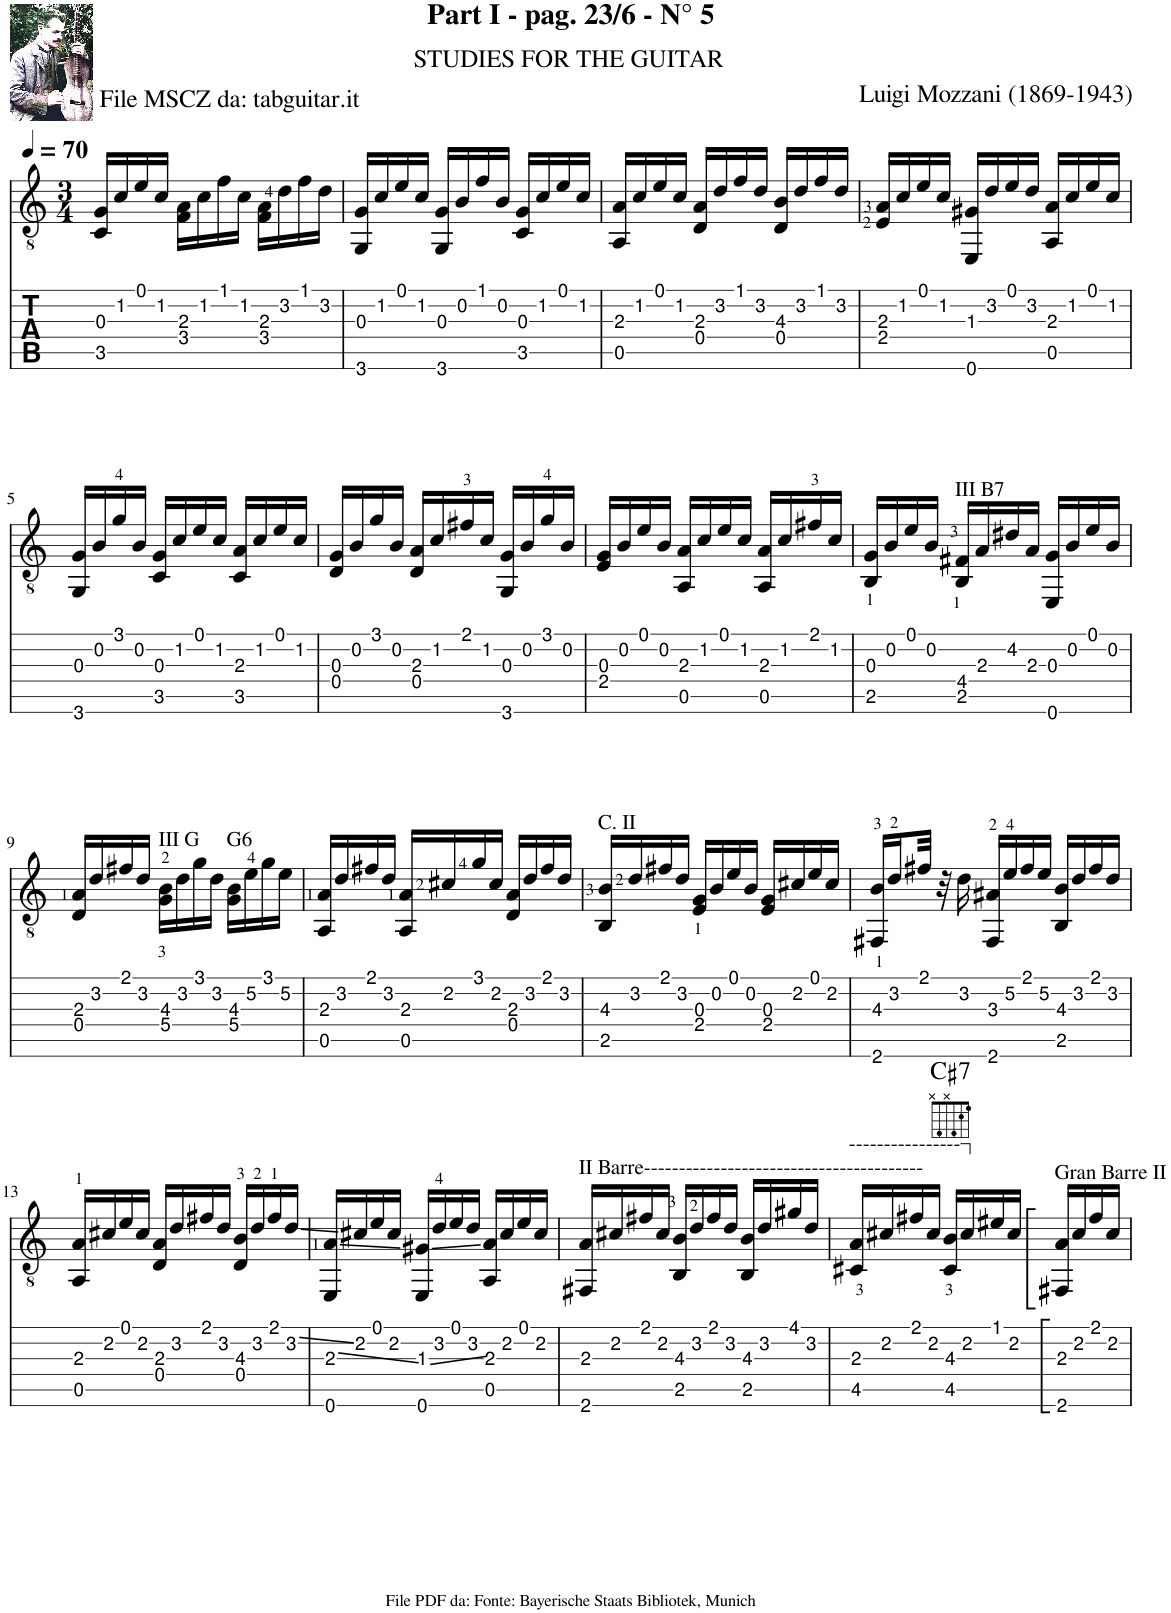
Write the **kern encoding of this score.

**kern	**kern	**harte
*part1	*part1	*part1
*staff2	*staff1	*
*I"Guitar	*	*
*I'Guit.	*	*
*stria6	*	*
*	*clefGv2	*
*k[]	*k[]	*
*M3/4	*M3/4	*
*MM70	*MM70	*
=1	=1	=1
16C\ 16G\LL	16C/ 16G/LL	.
16cJ	16c/	.
16eL	16e/	.
16cJJ	16c/JJ	.
16F\ 16A\LL	16F\ 16A\LL	.
16cJ	16c\	.
16fL	16f\	.
16cJJ	16c\JJ	.
16F\ 16A\LL	16F\ 16A\LL	.
16dJ	16d\	.
16fL	16f\	.
16dJJ	16d\JJ	.
=2	=2	=2
16GG\ 16G\LL	16GG/ 16G/LL	.
16cJ	16c/	.
16eL	16e/	.
16cJJ	16c/JJ	.
16GG\ 16G\LL	16GG/ 16G/LL	.
16BJ	16B/	.
16fL	16f/	.
16BJJ	16B/JJ	.
16C\ 16G\LL	16C/ 16G/LL	.
16cJ	16c/	.
16eL	16e/	.
16cJJ	16c/JJ	.
=3	=3	=3
16AA\ 16A\LL	16AA/ 16A/LL	.
16cJ	16c/	.
16eL	16e/	.
16cJJ	16c/JJ	.
16D\ 16A\LL	16D/ 16A/LL	.
16dJ	16d/	.
16fL	16f/	.
16dJJ	16d/JJ	.
16D\ 16B\LL	16D/ 16B/LL	.
16dJ	16d/	.
16fL	16f/	.
16dJJ	16d/JJ	.
=4	=4	=4
16E\ 16A\LL	16E/ 16A/LL	.
16cJ	16c/	.
16eL	16e/	.
16cJJ	16c/JJ	.
16EE\ 16G#\LL	16EE/ 16G#X/LL	.
16dJ	16d/	.
16eL	16e/	.
16dJJ	16d/JJ	.
16AA\ 16A\LL	16AA/ 16A/LL	.
16cJ	16c/	.
16eL	16e/	.
16cJJ	16c/JJ	.
!!LO:LB:g=z
=5	=5	=5
16GG\ 16G\LL	16GG/ 16G/LL	.
16BJ	16B/	.
16gL	16g/	.
16BJJ	16B/JJ	.
16C\ 16G\LL	16C/ 16G/LL	.
16cJ	16c/	.
16eL	16e/	.
16cJJ	16c/JJ	.
16C\ 16A\LL	16C/ 16A/LL	.
16cJ	16c/	.
16eL	16e/	.
16cJJ	16c/JJ	.
=6	=6	=6
16D\ 16G\LL	16D/ 16G/LL	.
16BJ	16B/	.
16gL	16g/	.
16BJJ	16B/JJ	.
16D\ 16A\LL	16D/ 16A/LL	.
16cJ	16c/	.
16f#L	16f#X/	.
16cJJ	16c/JJ	.
16GG\ 16G\LL	16GG/ 16G/LL	.
16BJ	16B/	.
16gL	16g/	.
16BJJ	16B/JJ	.
=7	=7	=7
16E\ 16G\LL	16E/ 16G/LL	.
16BJ	16B/	.
16eL	16e/	.
16BJJ	16B/JJ	.
16AA\ 16A\LL	16AA/ 16A/LL	.
16cJ	16c/	.
16eL	16e/	.
16cJJ	16c/JJ	.
16AA\ 16A\LL	16AA/ 16A/LL	.
16cJ	16c/	.
16f#L	16f#X/	.
16cJJ	16c/JJ	.
=8	=8	=8
16BB\ 16G\LL	16BB/ 16G/LL	.
16BJ	16B/	.
16eL	16e/	.
16BJJ	16B/JJ	.
!	!LO:TX:a:t=III B7	!
16BB\ 16F#\LL	16BB/ 16F#X/LL	.
16AJ	16A/	.
16d#L	16d#X/	.
16AJJ	16A/JJ	.
16EE\ 16G\LL	16EE/ 16G/LL	.
16BJ	16B/	.
16eL	16e/	.
16BJJ	16B/JJ	.
!!LO:LB:g=z
=9	=9	=9
16D\ 16A\LL	16D/ 16A/LL	.
16dJ	16d/	.
16f#L	16f#X/	.
16dJJ	16d/JJ	.
!	!LO:TX:a:t=III G	!
16G\ 16B\LL	16G\ 16B\LL	.
16dJ	16d\	.
16gL	16g\	.
16dJJ	16d\JJ	.
!	!LO:TX:a:t=G6	!
16G\ 16B\LL	16G\ 16B\LL	.
16eJ	16e\	.
16gL	16g\	.
16eJJ	16e\JJ	.
=10	=10	=10
16AA\ 16A\LL	16AA/ 16A/LL	.
16dJ	16d/	.
16f#L	16f#X/	.
16dJJ	16d/JJ	.
16AA\ 16A\LL	16AA/ 16A/LL	.
16c#J	16c#X/	.
16gL	16g/	.
16c#JJ	16c#/JJ	.
16D\ 16A\LL	16D/ 16A/LL	.
16dJ	16d/	.
16f#L	16f#/	.
16dJJ	16d/JJ	.
=11	=11	=11
!	!LO:TX:a:t=C. II	!
16BB\ 16B\LL	16BB/ 16B/LL	.
16dJ	16d/	.
16f#L	16f#X/	.
16dJJ	16d/JJ	.
16E\ 16G\LL	16E/ 16G/LL	.
16BJ	16B/	.
16eL	16e/	.
16BJJ	16B/JJ	.
16E\ 16G\LL	16E/ 16G/LL	.
16c#J	16c#X/	.
16eL	16e/	.
16c#JJ	16c#/JJ	.
=12	=12	=12
16FF#\ 16B\LL	16FF#X/ 16B/LL	.
16d	16d/	.
32f#JJk	32f#X/JJk	.
32r	32r	.
16d	16d\	.
16FF#\ 16A#\LL	16FF#/ 16A#X/LL	.
16eJ	16e/	.
16f#L	16f#/	.
16eJJ	16e/JJ	.
16BB\ 16B\LL	16BB/ 16B/LL	.
16dJ	16d/	.
16f#L	16f#/	.
16dJJ	16d/JJ	.
!!LO:LB:g=z
=13	=13	=13
16AA\ 16A\LL	16AA/ 16A/LL	.
16c#J	16c#X/	.
16eL	16e/	.
16c#JJ	16c#/JJ	.
16D\ 16A\LL	16D/ 16A/LL	.
16dJ	16d/	.
16f#L	16f#X/	.
16dJJ	16d/JJ	.
16D\ 16B\LL	16D/ 16B/LL	.
16dJ	16d/	.
16f#L	16f#/	.
16dJJ	16d/JJ	.
=14	=14	=14
16EE\ 16A\LL	16EE/ 16A/LL	.
16c#J	16c#X/	.
16eL	16e/	.
16c#JJ	16c#/JJ	.
16EE\ 16G#\LL	16EE/ 16G#X/LL	.
16dJ	16d/	.
16eL	16e/	.
16dJJ	16d/JJ	.
16AA\ 16A\LL	16AA/ 16A/LL	.
16c#J	16c#/	.
16eL	16e/	.
16c#JJ	16c#/JJ	.
=15	=15	=15
!	!LO:TX:a:t=II Barre----------------------------------------	!
16FF#\ 16A\LL	16FF#X/ 16A/LL	.
16c#J	16c#X/	.
16f#L	16f#X/	.
16c#JJ	16c#/JJ	.
16BB\ 16B\LL	16BB/ 16B/LL	.
16dJ	16d/	.
16f#L	16f#/	.
16dJJ	16d/JJ	.
16BB\ 16B\LL	16BB/ 16B/LL	.
16dJ	16d/	.
16g#L	16g#X/	.
16dJJ	16d/JJ	.
=16	=16	=16
!	!LO:TX:a:t=----------------┐	!
16C#\ 16A\LL	16C#X/ 16A/LL	.
16c#J	16c#X/	.
16f#L	16f#X/	.
16c#JJ	16c#/JJ	.
!	!	!LO:H:kt=7
16C#\ 16B\LL	16C#/ 16B/LL	C#:7
16c#J	16c#/	.
16e#L	16e#X/	.
16c#JJ	16c#/JJ	.
!	!LO:TX:a:t=Gran Barre II	!
16FF#\ 16A\LL	16FF#X/ 16A/LL	.
16c#J	16c#/	.
16f#L	16f#/	.
16c#JJ	16c#/JJ	.
=	=	=
*-	*-	*-
